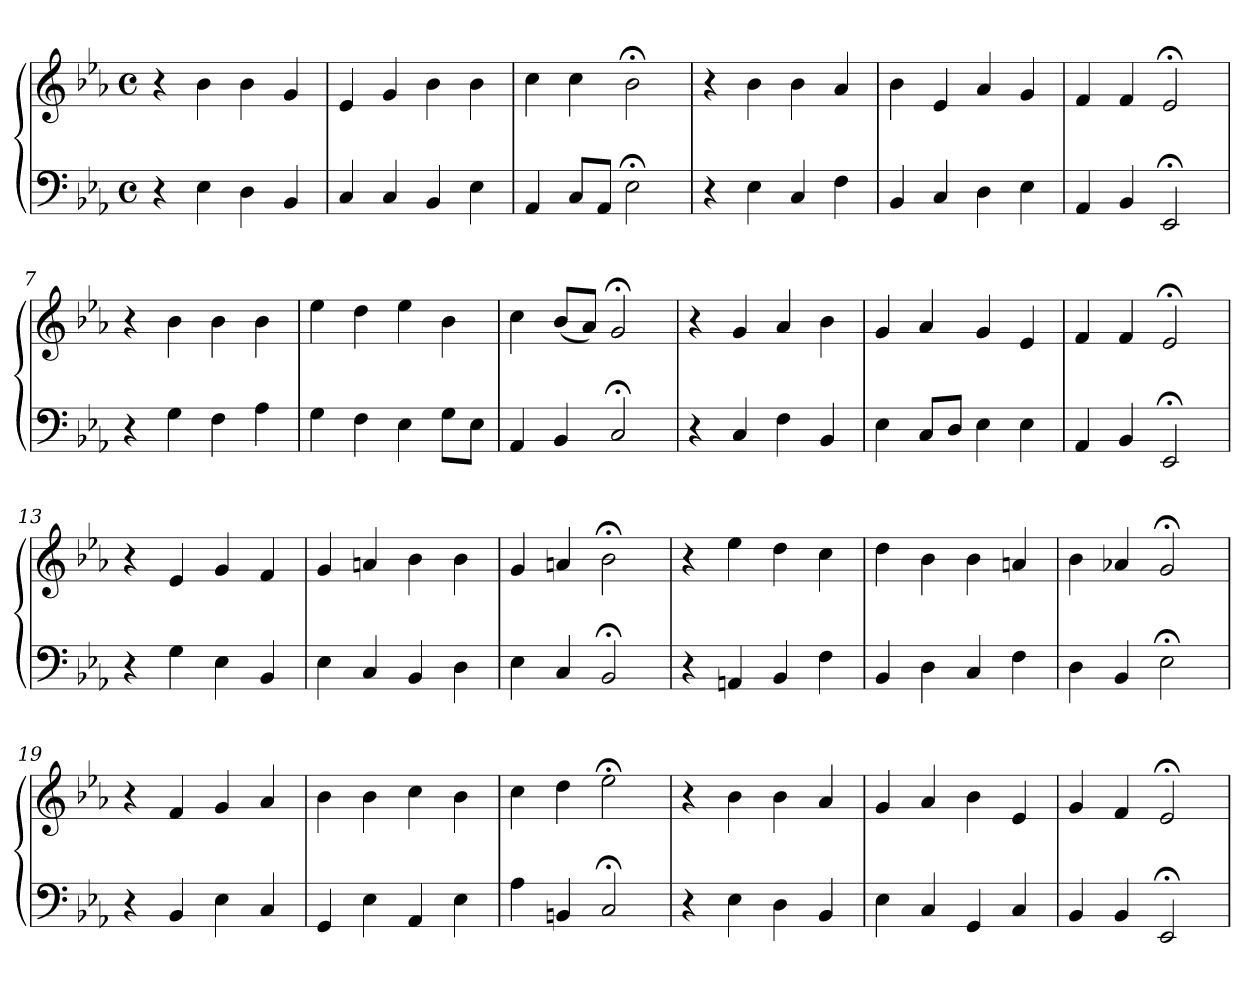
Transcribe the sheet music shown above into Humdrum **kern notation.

**kern	**kern
*part1	*part1
*staff2	*staff1
*clefF4	*clefG2
*k[b-e-a-]	*k[b-e-a-]
*M4/4	*M4/4
*met(c)	*met(c)
=1	=1
4r	4r
4E-	4b-
4D	4b-
4BB-	4g
=2	=2
4C	4e-
4C	4g
4BB-	4b-
4E-	4b-
=3	=3
4AA-	4cc
8CL	4cc
8AA-J	.
2E-;<	2b-;<
=4	=4
4r	4r
4E-	4b-
4C	4b-
4F	4a-
=5	=5
4BB-	4b-
4C	4e-
4D	4a-
4E-	4g
=6	=6
4AA-	4f
4BB-	4f
2EE-;<	2e-;<
=7	=7
4r	4r
4G	4b-
4F	4b-
4A-	4b-
!!LO:LB:g=z
=8	=8
4G	4ee-
4F	4dd
4E-	4ee-
8GL	4b-
8E-J	.
=9	=9
4AA-	4cc
4BB-	(8b-L
.	8a-J)
2C;<	2g;<
=10	=10
4r	4r
4C	4g
4F	4a-
4BB-	4b-
=11	=11
4E-	4g
8CL	4a-
8DJ	.
4E-	4g
4E-	4e-
=12	=12
4AA-	4f
4BB-	4f
2EE-;<	2e-;<
=13	=13
4r	4r
4G	4e-
4E-	4g
4BB-	4f
=14	=14
4E-	4g
4C	4an
4BB-	4b-
4D	4b-
!!LO:LB:g=z
=15	=15
4E-	4g
4C	4an
2BB-;<	2b-;<
=16	=16
4r	4r
4AAn	4ee-
4BB-	4dd
4F	4cc
=17	=17
4BB-	4dd
4D	4b-
4C	4b-
4F	4an
=18	=18
4D	4b-
4BB-	4a-X
2E-;<	2g;<
=19	=19
4r	4r
4BB-	4f
4E-	4g
4C	4a-
=20	=20
4GG	4b-
4E-	4b-
4AA-	4cc
4E-	4b-
=21	=21
4A-	4cc
4BBn	4dd
2C;<	2ee-;<
=22	=22
4r	4r
4E-	4b-
4D	4b-
4BB-	4a-
!!LO:LB:g=z
=23	=23
4E-	4g
4C	4a-
4GG	4b-
4C	4e-
=24	=24
4BB-	4g
4BB-	4f
2EE-;<	2e-;<
=	=
*-	*-
